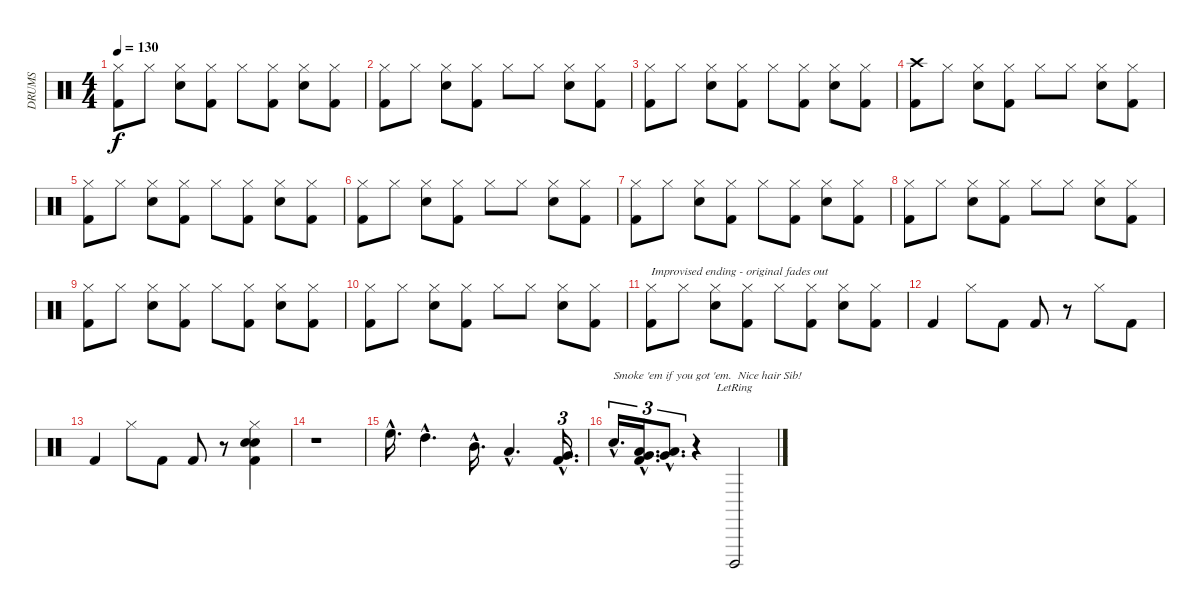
\track ("DRUMS" "DRUMS") {instrument percussion}
\staff {score}
\articulation defaults
\ts (4 4)
\tempo 130
\clef neutral
\ks c
("Hi-Hat (closed)" "Kick (hit) 2").8{dy f} "Hi-Hat (closed)".8 ("Hi-Hat (closed)" "Snare (hit) 2").8 ("Hi-Hat (closed)" "Kick (hit) 2").8 "Hi-Hat (closed)".8 ("Hi-Hat (closed)" "Kick (hit) 2").8 ("Hi-Hat (closed)" "Snare (hit) 2").8 ("Hi-Hat (closed)" "Kick (hit) 2").8 |
("Hi-Hat (closed)" "Kick (hit) 2").8 "Hi-Hat (closed)".8 ("Hi-Hat (closed)" "Snare (hit) 2").8 ("Hi-Hat (closed)" "Kick (hit) 2").8 "Hi-Hat (closed)".8 "Hi-Hat (closed)".8 ("Hi-Hat (closed)" "Snare (hit) 2").8 ("Hi-Hat (closed)" "Kick (hit) 2").8 |
("Hi-Hat (closed)" "Kick (hit) 2").8 "Hi-Hat (closed)".8 ("Hi-Hat (closed)" "Snare (hit) 2").8 ("Hi-Hat (closed)" "Kick (hit) 2").8 "Hi-Hat (closed)".8 ("Hi-Hat (closed)" "Kick (hit) 2").8 ("Hi-Hat (closed)" "Snare (hit) 2").8 ("Hi-Hat (closed)" "Kick (hit) 2").8 |
("Crash high (hit)" "Kick (hit) 2").8 "Hi-Hat (closed)".8 ("Hi-Hat (closed)" "Snare (hit) 2").8 ("Hi-Hat (closed)" "Kick (hit) 2").8 "Hi-Hat (closed)".8 "Hi-Hat (closed)".8 ("Hi-Hat (closed)" "Snare (hit) 2").8 ("Hi-Hat (closed)" "Kick (hit) 2").8 |
("Hi-Hat (closed)" "Kick (hit) 2").8 "Hi-Hat (closed)".8 ("Hi-Hat (closed)" "Snare (hit) 2").8 ("Hi-Hat (closed)" "Kick (hit) 2").8 "Hi-Hat (closed)".8 ("Hi-Hat (closed)" "Kick (hit) 2").8 ("Hi-Hat (closed)" "Snare (hit) 2").8 ("Hi-Hat (closed)" "Kick (hit) 2").8 |
("Hi-Hat (closed)" "Kick (hit) 2").8 "Hi-Hat (closed)".8 ("Hi-Hat (closed)" "Snare (hit) 2").8 ("Hi-Hat (closed)" "Kick (hit) 2").8 "Hi-Hat (closed)".8 "Hi-Hat (closed)".8 ("Hi-Hat (closed)" "Snare (hit) 2").8 ("Hi-Hat (closed)" "Kick (hit) 2").8 |
("Hi-Hat (closed)" "Kick (hit) 2").8 "Hi-Hat (closed)".8 ("Hi-Hat (closed)" "Snare (hit) 2").8 ("Hi-Hat (closed)" "Kick (hit) 2").8 "Hi-Hat (closed)".8 ("Hi-Hat (closed)" "Kick (hit) 2").8 ("Hi-Hat (closed)" "Snare (hit) 2").8 ("Hi-Hat (closed)" "Kick (hit) 2").8 |
("Hi-Hat (closed)" "Kick (hit) 2").8 "Hi-Hat (closed)".8 ("Hi-Hat (closed)" "Snare (hit) 2").8 ("Hi-Hat (closed)" "Kick (hit) 2").8 "Hi-Hat (closed)".8 "Hi-Hat (closed)".8 ("Hi-Hat (closed)" "Snare (hit) 2").8 ("Hi-Hat (closed)" "Kick (hit) 2").8 |
("Hi-Hat (closed)" "Kick (hit) 2").8 "Hi-Hat (closed)".8 ("Hi-Hat (closed)" "Snare (hit) 2").8 ("Hi-Hat (closed)" "Kick (hit) 2").8 "Hi-Hat (closed)".8 ("Hi-Hat (closed)" "Kick (hit) 2").8 ("Hi-Hat (closed)" "Snare (hit) 2").8 ("Hi-Hat (closed)" "Kick (hit) 2").8 |
("Hi-Hat (closed)" "Kick (hit) 2").8 "Hi-Hat (closed)".8 ("Hi-Hat (closed)" "Snare (hit) 2").8 ("Hi-Hat (closed)" "Kick (hit) 2").8 "Hi-Hat (closed)".8 "Hi-Hat (closed)".8 ("Hi-Hat (closed)" "Snare (hit) 2").8 ("Hi-Hat (closed)" "Kick (hit) 2").8 |
("Hi-Hat (closed)" "Kick (hit) 2").8{txt "Improvised ending - original fades out"} "Hi-Hat (closed)".8 ("Hi-Hat (closed)" "Snare (hit) 2").8 ("Hi-Hat (closed)" "Kick (hit) 2").8 "Hi-Hat (closed)".8 ("Hi-Hat (closed)" "Kick (hit) 2").8 ("Hi-Hat (closed)" "Snare (hit) 2").8 ("Hi-Hat (closed)" "Kick (hit) 2").8 |
"Kick (hit) 2".4 "Hi-Hat (closed)".8 "Kick (hit) 2".8 "Kick (hit) 2".8 r.8 "Hi-Hat (closed)".8 "Kick (hit) 2".8 |
"Kick (hit) 2".4 "Hi-Hat (closed)".8 "Kick (hit) 2".8 "Kick (hit) 2".8 r.8 ("Hi-Hat (closed)" "Snare (hit) 2" "Snare (hit) 2" "Kick (hit) 2").4 |
r.1 |
"High Floor Tom (hit)"{hac}.16{d balance 0} "High Tom (hit)"{hac}.4{d} "Mid Tom (hit)"{hac}.16{d balance 16} "Low Tom (hit)"{hac}.4{d} ("Very Low Tom (hit)"{hac} "Kick (hit) 2"{hac}).16{d tu (3 2) balance 8} |
"Electric Snare (hit)"{hac}.16{d tu (3 2) txt "Smoke 'em if you got 'em.  Nice hair Sib!"} ("Low Tom (hit)"{hac} "Very Low Tom (hit)"{hac} "Kick (hit) 2"{hac}).16{d tu (3 2)} ("Low Tom (hit)"{hac} "Very Low Tom (hit)"{hac}).8{d tu (3 2)} r.4 "Cuica (open)"{lr}.2
